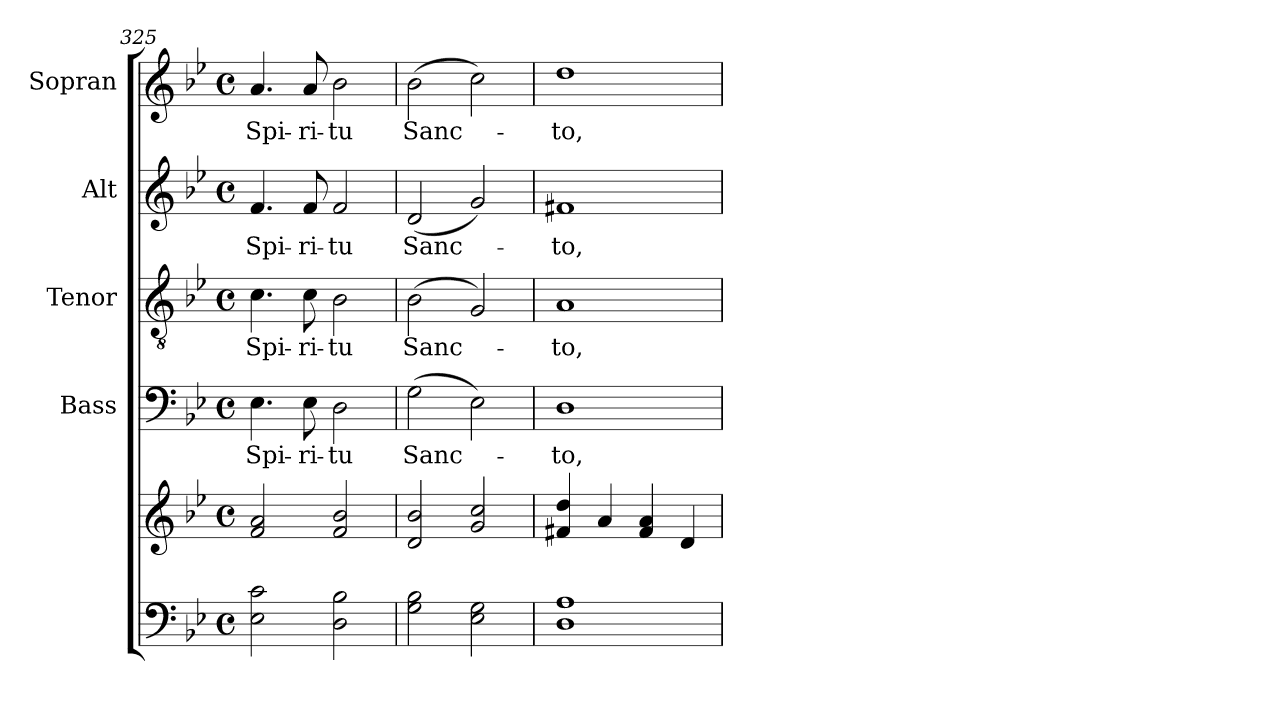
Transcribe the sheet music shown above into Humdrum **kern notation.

**kern	**kern	**kern	**text	**kern	**text	**kern	**text	**kern	**text
*part5	*part5	*part4	*part4	*part3	*part3	*part2	*part2	*part1	*part1
*staff6	*staff5	*staff4	*staff4	*staff3	*staff3	*staff2	*staff2	*staff1	*staff1
*	*	*I"Bass	*	*I"Tenor	*	*I"Alt	*	*I"Sopran	*
*	*	*I'B.	*	*I'T.	*	*I'A.	*	*I'S.	*
*clefF4	*clefG2	*clefF4	*	*clefGv2	*	*clefG2	*	*clefG2	*
*k[b-e-]	*k[b-e-]	*k[b-e-]	*	*k[b-e-]	*	*k[b-e-]	*	*k[b-e-]	*
*B-:	*B-:	*B-:	*	*B-:	*	*B-:	*	*B-:	*
*M4/4	*M4/4	*M4/4	*	*M4/4	*	*M4/4	*	*M4/4	*
*met(c)	*met(c)	*met(c)	*	*met(c)	*	*met(c)	*	*met(c)	*
=325	=325	=325	=325	=325	=325	=325	=325	=325	=325
!	!	!	!LO:LY:b	!	!LO:LY:b	!	!LO:LY:b	!	!LO:LY:b
2E-\ 2c\	2f/ 2a/	4.E-\	Spi-	4.c\	Spi-	4.f/	Spi-	4.a/	Spi-
!	!	!	!LO:LY:b	!	!LO:LY:b	!	!LO:LY:b	!	!LO:LY:b
.	.	8E-\	-ri-	8c\	-ri-	8f/	-ri-	8a/	-ri-
!	!	!	!LO:LY:b	!	!LO:LY:b	!	!LO:LY:b	!	!LO:LY:b
2D\ 2B-\	2f/ 2b-/	2D\	-tu	2B-\	-tu	2f/	-tu	2b-\	-tu
=326	=326	=326	=326	=326	=326	=326	=326	=326	=326
!	!	!	!LO:LY:b	!	!LO:LY:b	!	!LO:LY:b	!	!LO:LY:b
2G\ 2B-\	2d/ 2b-/	(>2G\	Sanc-	(>2B-\	Sanc-	(<2d/	Sanc-	(>2b-\	Sanc-
2E-\ 2G\	2g/ 2cc/	2E-\)	.	2G/)	.	2g/)	.	2cc\)	.
=327	=327	=327	=327	=327	=327	=327	=327	=327	=327
!	!	!	!LO:LY:b	!	!LO:LY:b	!	!LO:LY:b	!	!LO:LY:b
1D 1A	4f#X/ 4dd/	1D	-to,	1A	-to,	1f#X	-to,	1dd	-to,
.	4a/	.	.	.	.	.	.	.	.
.	4f#/ 4a/	.	.	.	.	.	.	.	.
.	4d/	.	.	.	.	.	.	.	.
=	=	=	=	=	=	=	=	=	=
*-	*-	*-	*-	*-	*-	*-	*-	*-	*-
